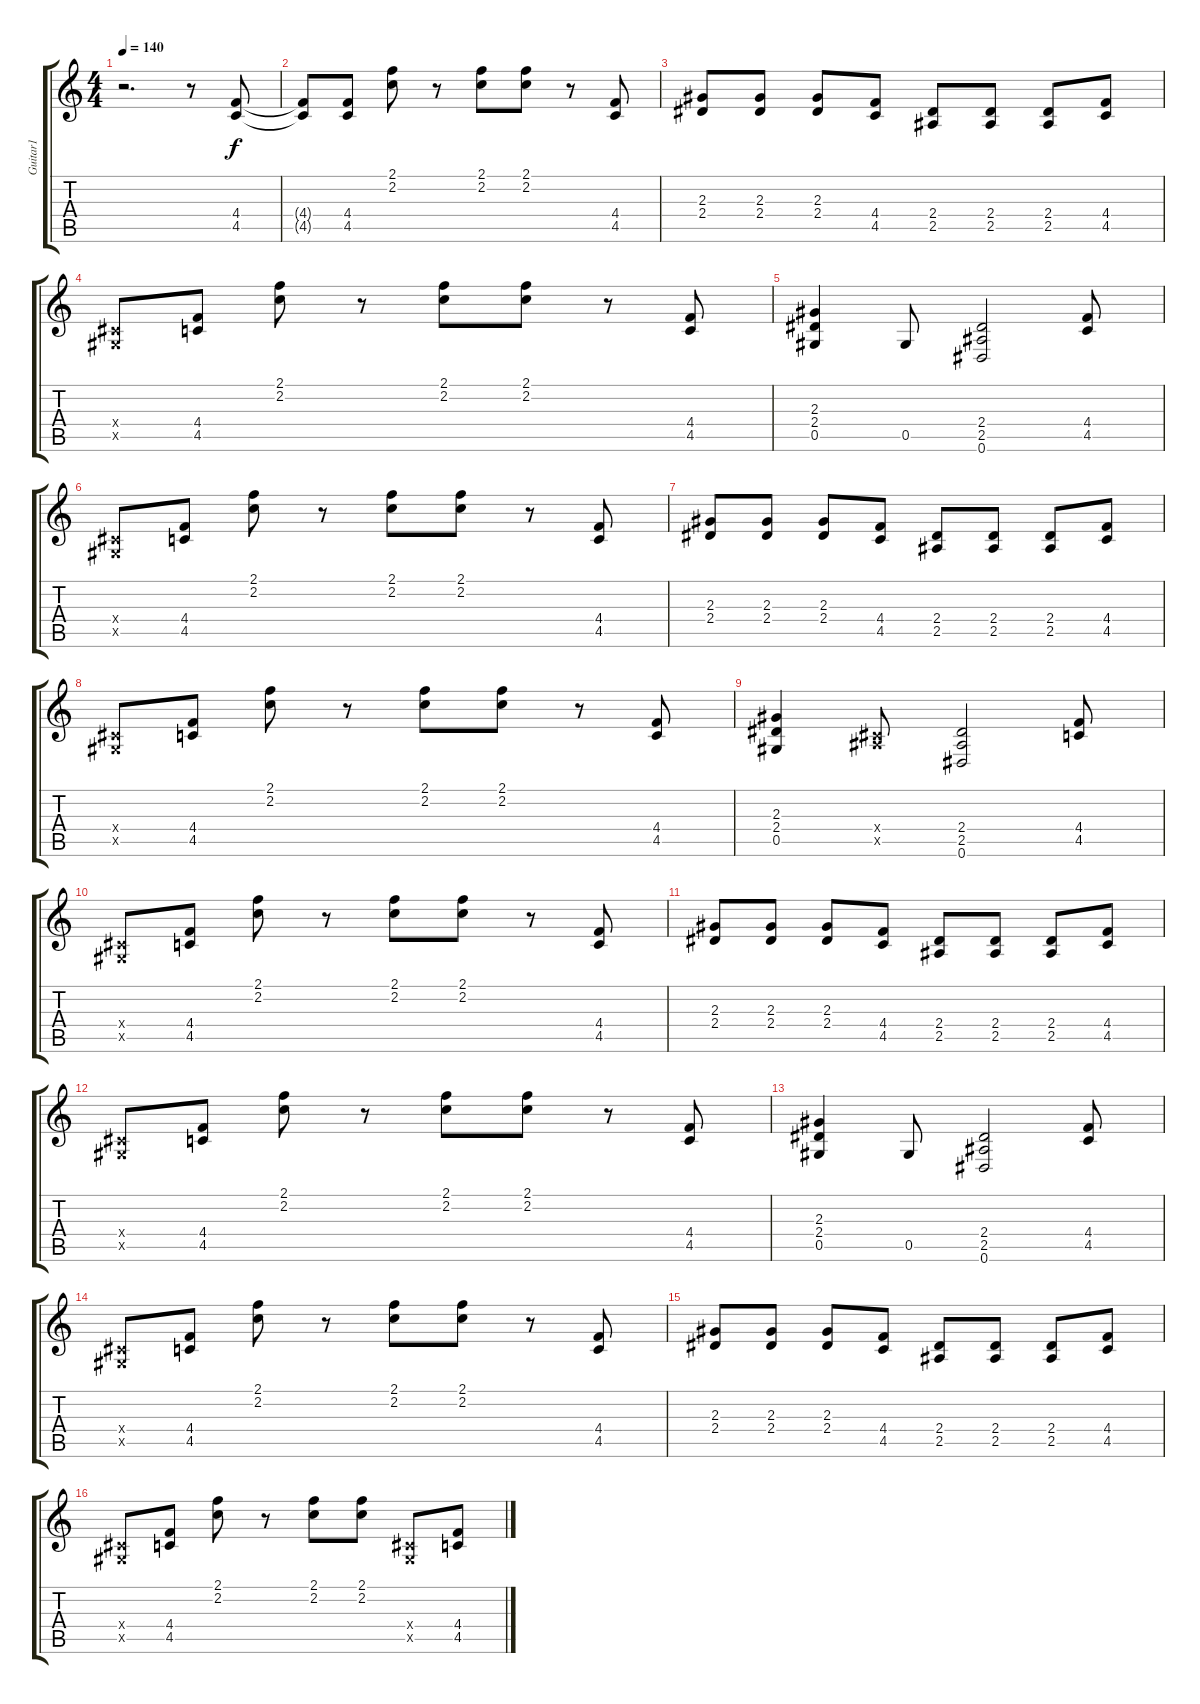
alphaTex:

\track ("Guitar1" "Guitar1") {instrument distortionguitar}
\staff {score tabs}
\tuning (Eb4 Bb3 Gb3 Db3 Ab2 Eb2) {hide}
\ts (4 4)
\tempo 140
\clef g2
\ks c
r.2{d dy f} r.8 (4.4 4.5).8 |
(4.4{t} 4.5{t}).8 (4.4 4.5).8 (2.1 2.2).8 r.8 (2.1 2.2).8 (2.1 2.2).8 r.8 (4.4 4.5).8 |
(2.3 2.4).8 (2.3 2.4).8 (2.3 2.4).8 (4.4 4.5).8 (2.4 2.5).8 (2.4 2.5).8 (2.4 2.5).8 (4.4 4.5).8 |
(0.4{x} 0.5{x}).8 (4.4 4.5).8 (2.1 2.2).8 r.8 (2.1 2.2).8 (2.1 2.2).8 r.8 (4.4 4.5).8 |
(2.3 2.4 0.5).4 0.5.8 (2.4 2.5 0.6).2 (4.4 4.5).8 |
(0.4{x} 0.5{x}).8 (4.4 4.5).8 (2.1 2.2).8 r.8 (2.1 2.2).8 (2.1 2.2).8 r.8 (4.4 4.5).8 |
(2.3 2.4).8 (2.3 2.4).8 (2.3 2.4).8 (4.4 4.5).8 (2.4 2.5).8 (2.4 2.5).8 (2.4 2.5).8 (4.4 4.5).8 |
(0.4{x} 0.5{x}).8 (4.4 4.5).8 (2.1 2.2).8 r.8 (2.1 2.2).8 (2.1 2.2).8 r.8 (4.4 4.5).8 |
(2.3 2.4 0.5).4 (0.4{x} 2.5{x}).8 (2.4 2.5 0.6).2 (4.4 4.5).8 |
(0.4{x} 0.5{x}).8 (4.4 4.5).8 (2.1 2.2).8 r.8 (2.1 2.2).8 (2.1 2.2).8 r.8 (4.4 4.5).8 |
(2.3 2.4).8 (2.3 2.4).8 (2.3 2.4).8 (4.4 4.5).8 (2.4 2.5).8 (2.4 2.5).8 (2.4 2.5).8 (4.4 4.5).8 |
(0.4{x} 0.5{x}).8 (4.4 4.5).8 (2.1 2.2).8 r.8 (2.1 2.2).8 (2.1 2.2).8 r.8 (4.4 4.5).8 |
(2.3 2.4 0.5).4 0.5.8 (2.4 2.5 0.6).2 (4.4 4.5).8 |
(0.4{x} 0.5{x}).8 (4.4 4.5).8 (2.1 2.2).8 r.8 (2.1 2.2).8 (2.1 2.2).8 r.8 (4.4 4.5).8 |
(2.3 2.4).8 (2.3 2.4).8 (2.3 2.4).8 (4.4 4.5).8 (2.4 2.5).8 (2.4 2.5).8 (2.4 2.5).8 (4.4 4.5).8 |
(0.4{x} 0.5{x}).8 (4.4 4.5).8 (2.1 2.2).8 r.8 (2.1 2.2).8 (2.1 2.2).8 (0.4{x} 0.5{x}).8 (4.4 4.5).8
